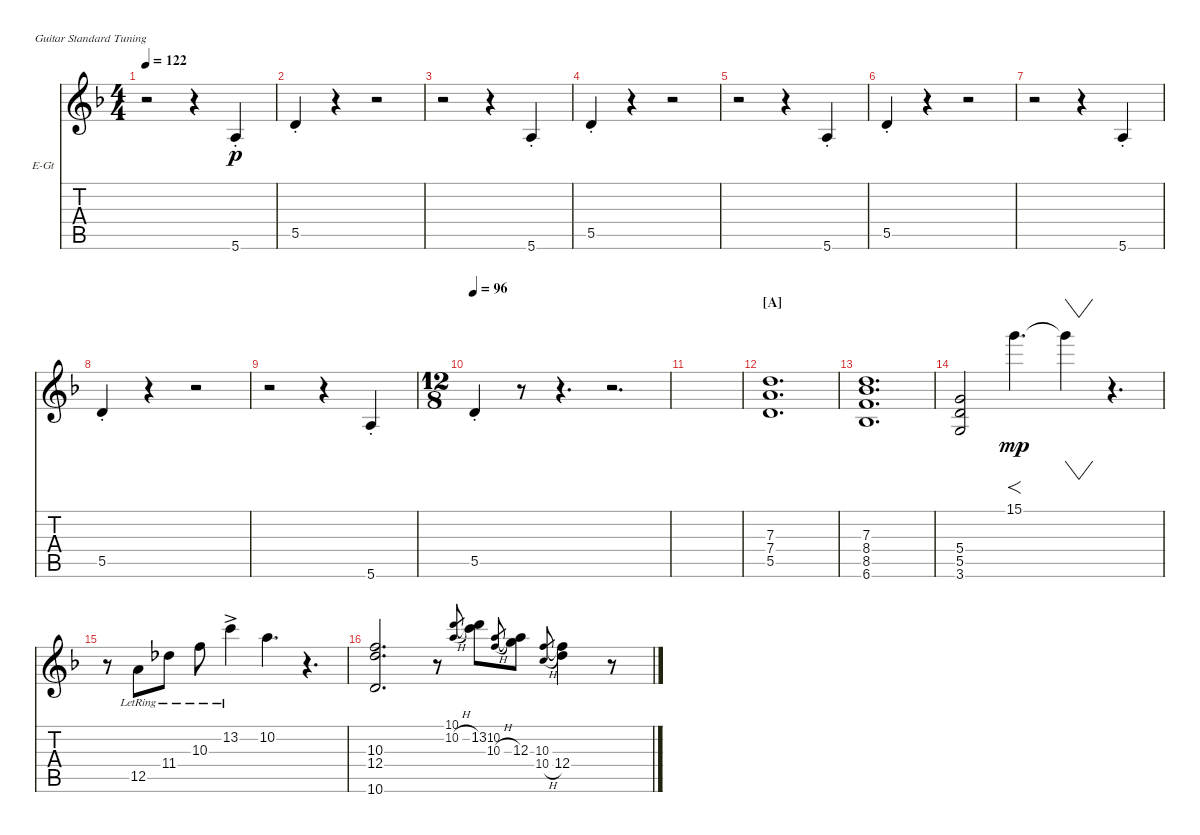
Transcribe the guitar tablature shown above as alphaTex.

\defaultSystemsLayout 4
\bracketExtendMode nobrackets
\firstSystemTrackNameOrientation horizontal
\otherSystemsTrackNameOrientation horizontal
\track ("Electric Guitar" "E-Gt") {multiBarRest instrument overdrivenguitar}
\staff {score tabs}
\tuning (E4 B3 G3 D3 A2 E2)
\ts (4 4)
\tempo 122
\clef g2
\ks dminor
r.2{dy p} r.4 5.6{st}.4 |
5.5{st}.4 r.4 r.2 |
r.2 r.4 5.6{st}.4 |
5.5{st}.4 r.4 r.2 |
r.2 r.4 5.6{st}.4 |
5.5{st}.4 r.4 r.2 |
r.2 r.4 5.6{st}.4 |
5.5{st}.4 r.4 r.2 |
r.2 r.4 5.6{st}.4 |
\ts (12 8)
\tempo 96
5.5{st}.4 r.8 r.4{d} r.2{d} |
|
\section ("A" "")
(5.5 7.4 7.3).1{d} |
(6.6 8.5 8.4 7.3).1{d} |
(3.6 5.5 5.4).2 15.1.4{f d dy mp} 15.1{t}.4{vw} r.4{d} |
r.8 12.5{lr}.8 11.4{lr}.8 10.3{lr}.8 13.2{ac lr}.4 10.2.4{d} r.4{d} |
(10.6 12.4 10.3).2{d} r.8 (10.1 10.2{h}).8{gr} (13.2 10.1{t}).8 (10.2 10.3{h}).8{gr} (12.3 10.2{t}).8 (10.3 10.4{h}).8{gr} (12.4 10.3{t}).4 r.8
